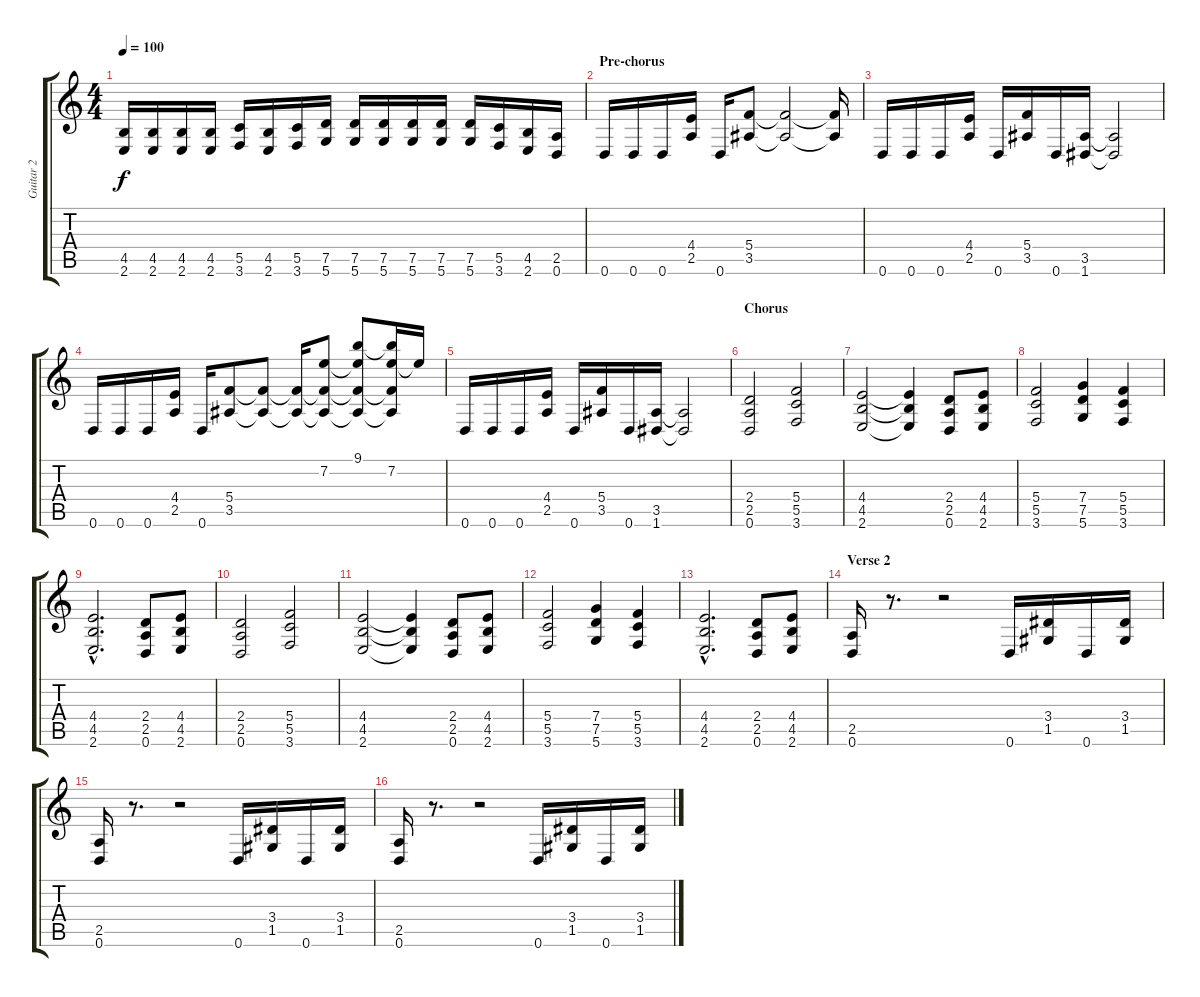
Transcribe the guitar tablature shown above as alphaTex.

\track ("Guitar 2" "Guitar 2") {instrument distortionguitar}
\staff {score tabs}
\tuning (D4 A3 F3 C3 G2 D2) {hide}
\ts (4 4)
\tempo 100
\clef g2
\ks c
(4.5 2.6).16{dy f} (4.5 2.6).16 (4.5 2.6).16 (4.5 2.6).16 (5.5 3.6).16 (4.5 2.6).16 (5.5 3.6).16 (7.5 5.6).16 (7.5 5.6).16 (7.5 5.6).16 (7.5 5.6).16 (7.5 5.6).16 (7.5 5.6).16 (5.5 3.6).16 (4.5 2.6).16 (2.5 0.6).16 |
\section ("" "Pre-chorus")
0.6.16 0.6.16 0.6.16 (4.4 2.5).16 0.6.16 (5.4 3.5).8 (5.4{t} 3.5{t}).2 (5.4{t} 3.5{t}).16 |
0.6.16 0.6.16 0.6.16 (4.4 2.5).16 0.6.16 (5.4 3.5).16 0.6.16 (3.5 1.6).16 (3.5{t} 1.6{t}).2 |
0.6.16 0.6.16 0.6.16 (4.4 2.5).16 0.6.16 (5.4 3.5).8 (5.4{t} 3.5{t}).8 (5.4{t} 3.5{t}).16 (7.2 5.4{t} 3.5{t}).8 (9.1 7.2{t} 5.4{t} 3.5{t}).8 (9.1{t} 7.2 5.4{t} 3.5{t}).16 7.2{t}.16 |
0.6.16 0.6.16 0.6.16 (4.4 2.5).16 0.6.16 (5.4 3.5).16 0.6.16 (3.5 1.6).16 (3.5{t} 1.6{t}).2 |
\section ("" "Chorus")
(2.4 2.5 0.6).2 (5.4 5.5 3.6).2 |
(4.4 4.5 2.6).2 (4.4{t} 4.5{t} 2.6{t}).4 (2.4 2.5 0.6).8 (4.4 4.5 2.6).8 |
(5.4 5.5 3.6).2 (7.4 7.5 5.6).4 (5.4 5.5 3.6).4 |
(4.4{hac} 4.5{hac} 2.6{hac}).2{d} (2.4 2.5 0.6).8 (4.4 4.5 2.6).8 |
(2.4 2.5 0.6).2 (5.4 5.5 3.6).2 |
(4.4 4.5 2.6).2 (4.4{t} 4.5{t} 2.6{t}).4 (2.4 2.5 0.6).8 (4.4 4.5 2.6).8 |
(5.4 5.5 3.6).2 (7.4 7.5 5.6).4 (5.4 5.5 3.6).4 |
(4.4{hac} 4.5{hac} 2.6{hac}).2{d} (2.4 2.5 0.6).8 (4.4 4.5 2.6).8 |
\section ("" "Verse 2")
(2.5 0.6).16 r.8{d} r.2 0.6.16 (3.4 1.5).16 0.6.16 (3.4 1.5).16 |
(2.5 0.6).16 r.8{d} r.2 0.6.16 (3.4 1.5).16 0.6.16 (3.4 1.5).16 |
(2.5 0.6).16 r.8{d} r.2 0.6.16 (3.4 1.5).16 0.6.16 (3.4 1.5).16
